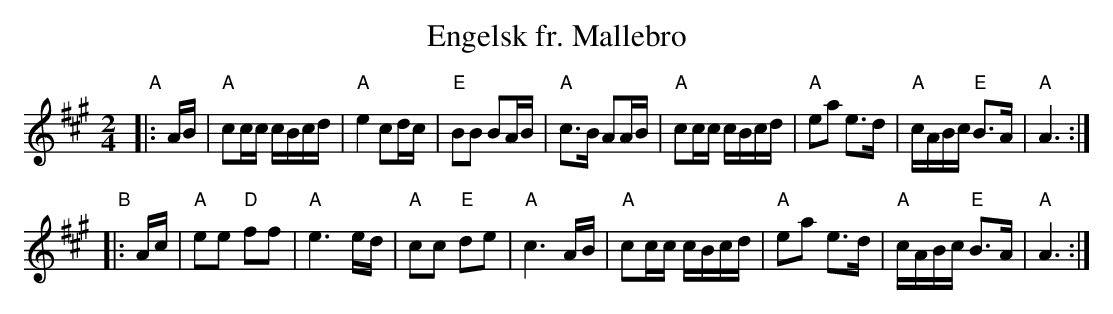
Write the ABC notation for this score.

X:1
T: Engelsk fr. Mallebro
M: 2/4
L: 1/16
K: A
"A"|: AB \
| "A"c2cc cBcd | "A"e4 c2dc | "E"B2B2 B2AB | "A"c3B A2AB \
| "A"c2cc cBcd | "A"e2a2 e3d | "A"cABc "E"B3A | "A"A6 :|
"B"|: Ac \
| "A"e2e2 "D"f2f2 | "A"e6 ed | "A"c2c2 "E"d2e2 | "A"c6 AB \
| "A"c2cc cBcd | "A"e2a2 e3d | "A"cABc "E"B3A | "A"A6 :|
